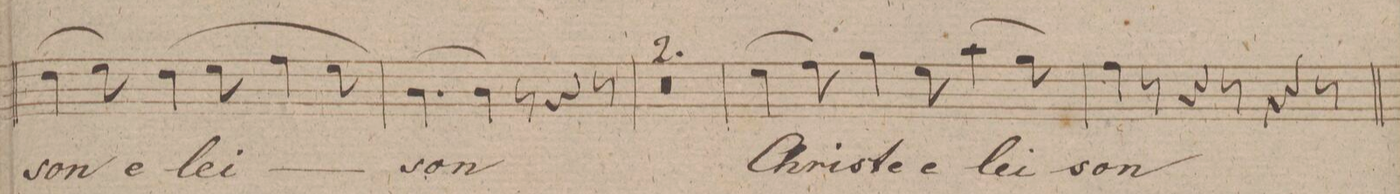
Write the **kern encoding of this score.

**kern	**dynam	**text
*I"Baſso.	*	*
*clefF4	*	*
*k[f#]	*	*
*M9/8	*	*
(4F#\	.	-son,
8G\)	.	e-
(4F#\	.	-lei-
8G\	.	.
4A\	.	.
8G\)	.	.
=29	=29	=29
[4.D\	.	-son,
4D\]	.	.
8r	.	.
4r	.	.
8r	.	.
=30	=30	=30
8%9r	.	.
=31	=31	=31
8%9r	.	.
=32	=32	=32
(4G\	.	Chri-
8A\)	.	.
4B\	.	-ste
8G\	.	e-
(4c\	.	-lei-
8B\)	.	.
=33	=33	=33
4A\	.	-son
8r	.	.
4r	.	.
8r	.	.
4r	.	.
8r	.	.
=34	=34	=34
*-	*-	*-
